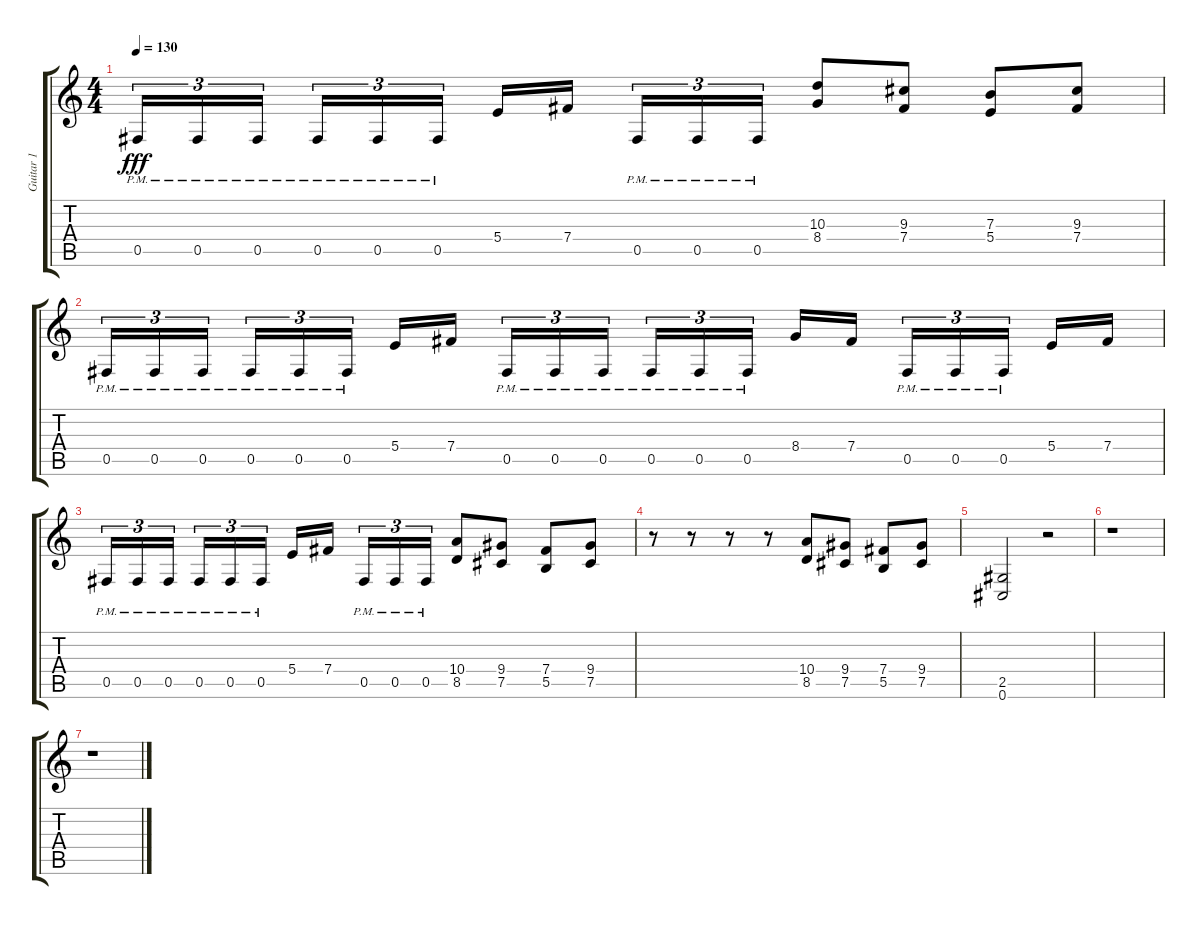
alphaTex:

\track ("Guitar 1" "Guitar 1") {instrument distortionguitar}
\staff {score tabs}
\tuning (Db4 Ab3 E3 B2 Gb2 Db2) {hide}
\ts (4 4)
\tempo 130
\clef g2
\ks c
0.5{pm}.16{tu (3 2) dy fff} 0.5{pm}.16{tu (3 2)} 0.5{pm}.16{tu (3 2) beam splitsecondary} 0.5{pm}.16{tu (3 2)} 0.5{pm}.16{tu (3 2)} 0.5{pm}.16{tu (3 2)} 5.4.16 7.4.16{beam splitsecondary} 0.5{pm}.16{tu (3 2)} 0.5{pm}.16{tu (3 2)} 0.5{pm}.16{tu (3 2)} (10.3 8.4).8 (9.3 7.4).8 (7.3 5.4).8 (9.3 7.4).8 |
0.5{pm}.16{tu (3 2)} 0.5{pm}.16{tu (3 2)} 0.5{pm}.16{tu (3 2) beam splitsecondary} 0.5{pm}.16{tu (3 2)} 0.5{pm}.16{tu (3 2)} 0.5{pm}.16{tu (3 2)} 5.4.16 7.4.16{beam splitsecondary} 0.5{pm}.16{tu (3 2)} 0.5{pm}.16{tu (3 2)} 0.5{pm}.16{tu (3 2)} 0.5{pm}.16{tu (3 2)} 0.5{pm}.16{tu (3 2)} 0.5{pm}.16{tu (3 2) beam splitsecondary} 8.4.16 7.4.16 0.5{pm}.16{tu (3 2)} 0.5{pm}.16{tu (3 2)} 0.5{pm}.16{tu (3 2) beam splitsecondary} 5.4.16 7.4.16 |
0.5{pm}.16{tu (3 2)} 0.5{pm}.16{tu (3 2)} 0.5{pm}.16{tu (3 2) beam splitsecondary} 0.5{pm}.16{tu (3 2)} 0.5{pm}.16{tu (3 2)} 0.5{pm}.16{tu (3 2)} 5.4.16 7.4.16{beam splitsecondary} 0.5{pm}.16{tu (3 2)} 0.5{pm}.16{tu (3 2)} 0.5{pm}.16{tu (3 2)} (10.4 8.5).8 (9.4 7.5).8 (7.4 5.5).8 (9.4 7.5).8 |
r.8 r.8 r.8 r.8 (10.4 8.5).8 (9.4 7.5).8 (7.4 5.5).8 (9.4 7.5).8 |
(2.5 0.6).2 r.2 |
r.1 |
r.1
